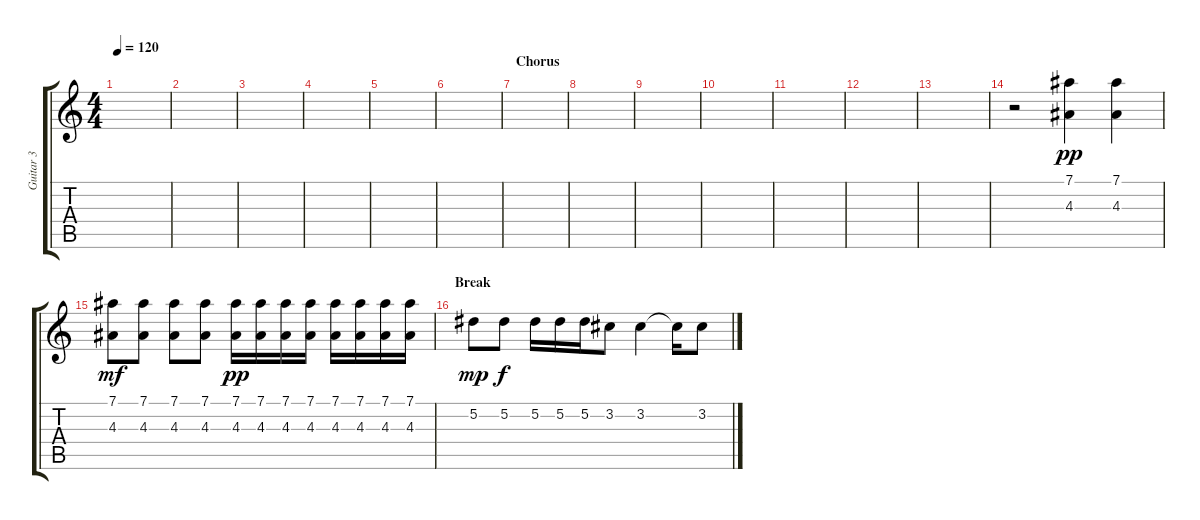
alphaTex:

\track ("Guitar 3" "Guitar 3") {instrument overdrivenguitar}
\staff {score tabs}
\tuning (Eb4 Bb3 Gb3 Db3 Ab2 Eb2) {hide}
\ts (4 4)
\tempo 120
\clef g2
\ks c
|
|
|
|
|
|
\section ("" "Chorus")
|
|
|
|
|
|
|
r.2 (7.1 4.3).4{dy pp instrument overdrivenguitar} (7.1 4.3).4 |
(7.1 4.3).8{dy mf instrument overdrivenguitar} (7.1 4.3).8 (7.1 4.3).8 (7.1 4.3).8 (7.1 4.3).16{dy pp} (7.1 4.3).16 (7.1 4.3).16 (7.1 4.3).16 (7.1 4.3).16 (7.1 4.3).16 (7.1 4.3).16 (7.1 4.3).16 |
\section ("" "Break")
5.2.8{dy mp instrument electricguitarclean} 5.2.8{dy f} 5.2.16 5.2.16 5.2.16 3.2.8 3.2.4 3.2{t}.16 3.2.8
